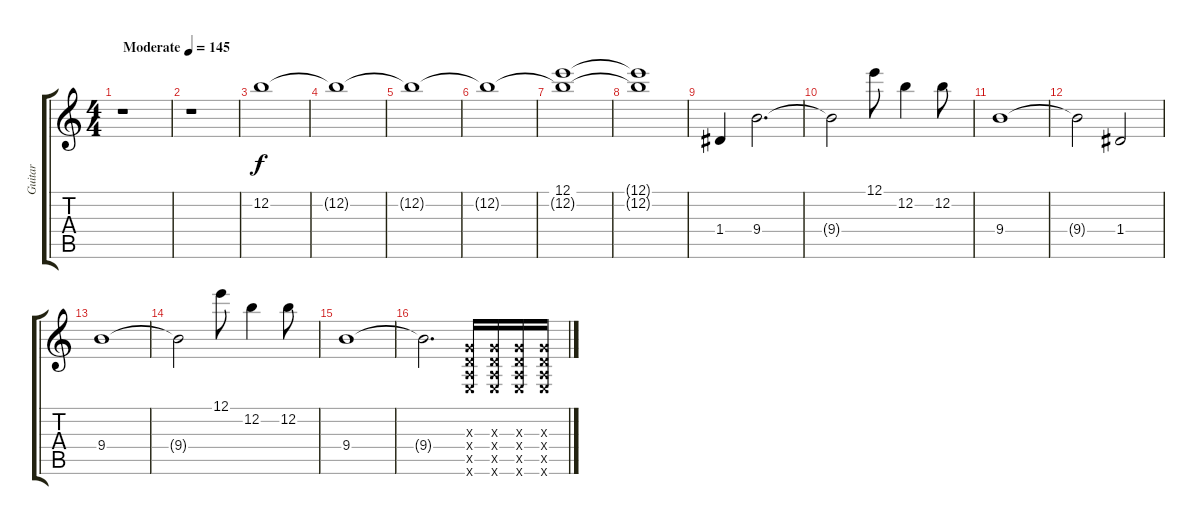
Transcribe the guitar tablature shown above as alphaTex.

\track ("Guitar" "Guitar") {instrument overdrivenguitar}
\staff {score tabs}
\tuning (E4 B3 G3 D3 A2 E2) {hide}
\ts (4 4)
\tempo (145 "Moderate")
\clef g2
\ks c
r.1{dy f instrument overdrivenguitar} |
r.1 |
12.2.1 |
12.2{t}.1 |
12.2{t}.1 |
12.2{t}.1 |
(12.1 12.2{t}).1 |
(12.1{t} 12.2{t}).1 |
1.4.4 9.4.2{d} |
9.4{t}.2 12.1.8 12.2.4 12.2.8 |
9.4.1 |
9.4{t}.2 1.4.2 |
9.4.1 |
9.4{t}.2 12.1.8 12.2.4 12.2.8 |
9.4.1 |
9.4{t}.2{d} (0.3{x} 0.4{x} 0.5{x} 0.6{x}).16 (0.3{x} 0.4{x} 0.5{x} 0.6{x}).16 (0.3{x} 0.4{x} 0.5{x} 0.6{x}).16 (0.3{x} 0.4{x} 0.5{x} 0.6{x}).16
